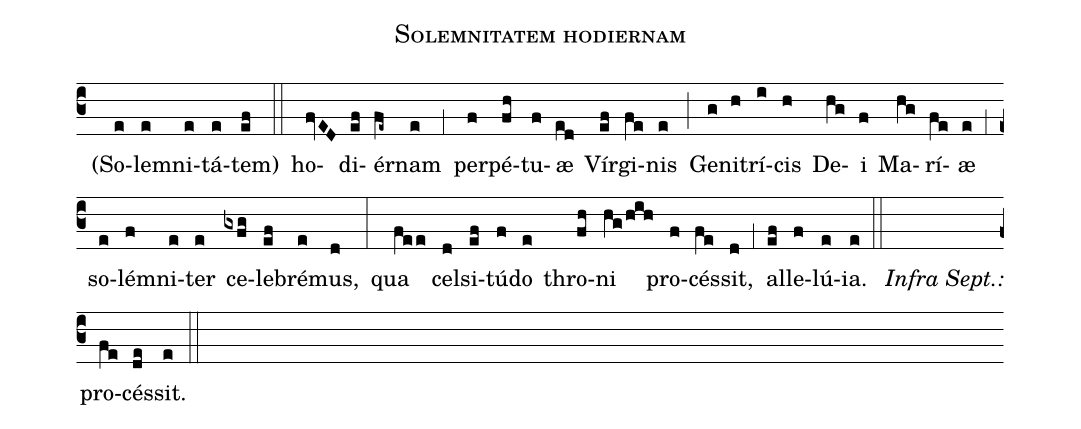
name:Solemnitatem hodiernam;
office-part:Antiphona;
mode:8;
%%
(c3) () <v>(</v>So(e)le(e)mni(e)tá(e)tem<v>)</v>(ef) (::) ho(fvED)di(ef)ér(fe~)nam(e) (;1) per(f)pé(fh)tu(f)æ(ed) Vír(ef)gi(fe)nis(e) (;) Ge(g)ni(h)trí(i)cis(h) De(hg)i(f) Ma(hg)rí(fe)æ(e) (;1) so(e)lé(f)mni(e)ter(e) ce(gxfg)le(ef)bré(e)mus,(d) (:) qua(fee) cel(d)si(ef)tú(f)do(e) thro(fh)ni(hg/hih) pro(f)cés(fe)sit,(d) (;1) al(ef)le(f)lú(e)ia.(e) (::) <i>Infra Sept.:</i>() pro(fe)cés(de)sit.(e) (::)
